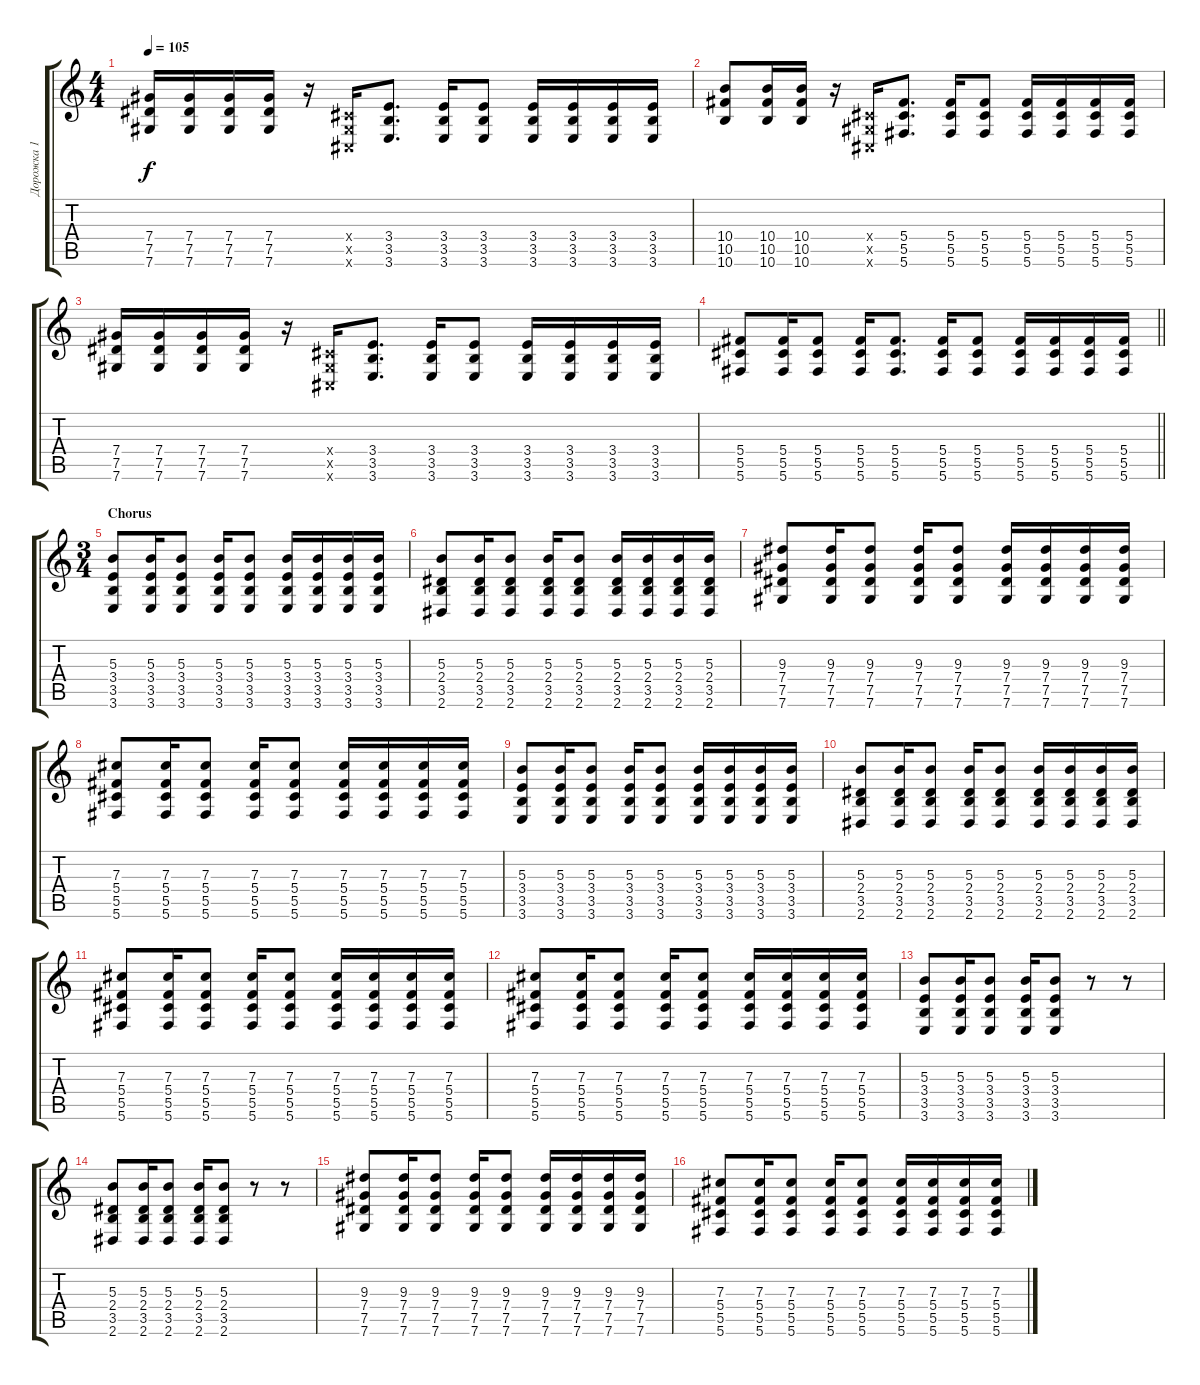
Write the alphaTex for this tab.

\track ("Дорожка 1" "Дорожка 1") {instrument acousticguitarsteel}
\staff {score tabs}
\tuning (Eb4 Bb3 Gb3 Db3 Ab2 Db2) {hide}
\ts (4 4)
\tempo 105
\clef g2
\ks c
(7.4 7.5 7.6).16{dy f} (7.4 7.5 7.6).16 (7.4 7.5 7.6).16 (7.4 7.5 7.6).16 r.16 (0.4{x} 0.5{x} 0.6{x}).16 (3.4 3.5 3.6).8{d} (3.4 3.5 3.6).16 (3.4 3.5 3.6).8 (3.4 3.5 3.6).16 (3.4 3.5 3.6).16 (3.4 3.5 3.6).16 (3.4 3.5 3.6).16 |
(10.4 10.5 10.6).8 (10.4 10.5 10.6).16 (10.4 10.5 10.6).16 r.16 (0.4{x} 0.5{x} 0.6{x}).16 (5.4 5.5 5.6).8{d} (5.4 5.5 5.6).16 (5.4 5.5 5.6).8 (5.4 5.5 5.6).16 (5.4 5.5 5.6).16 (5.4 5.5 5.6).16 (5.4 5.5 5.6).16 |
(7.4 7.5 7.6).16 (7.4 7.5 7.6).16 (7.4 7.5 7.6).16 (7.4 7.5 7.6).16 r.16 (0.4{x} 0.5{x} 0.6{x}).16 (3.4 3.5 3.6).8{d} (3.4 3.5 3.6).16 (3.4 3.5 3.6).8 (3.4 3.5 3.6).16 (3.4 3.5 3.6).16 (3.4 3.5 3.6).16 (3.4 3.5 3.6).16 |
\barLineRight lightlight
(5.4 5.5 5.6).8 (5.4 5.5 5.6).16 (5.4 5.5 5.6).8 (5.4 5.5 5.6).16 (5.4 5.5 5.6).8{d} (5.4 5.5 5.6).16 (5.4 5.5 5.6).8 (5.4 5.5 5.6).16 (5.4 5.5 5.6).16 (5.4 5.5 5.6).16 (5.4 5.5 5.6).16 |
\ts (3 4)
\section ("" "Chorus")
(5.3 3.4 3.5 3.6).8 (5.3 3.4 3.5 3.6).16 (5.3 3.4 3.5 3.6).8 (5.3 3.4 3.5 3.6).16 (5.3 3.4 3.5 3.6).8 (5.3 3.4 3.5 3.6).16 (5.3 3.4 3.5 3.6).16 (5.3 3.4 3.5 3.6).16 (5.3 3.4 3.5 3.6).16 |
(5.3 2.4 3.5 2.6).8 (5.3 2.4 3.5 2.6).16 (5.3 2.4 3.5 2.6).8 (5.3 2.4 3.5 2.6).16 (5.3 2.4 3.5 2.6).8 (5.3 2.4 3.5 2.6).16 (5.3 2.4 3.5 2.6).16 (5.3 2.4 3.5 2.6).16 (5.3 2.4 3.5 2.6).16 |
(9.3 7.4 7.5 7.6).8 (9.3 7.4 7.5 7.6).16 (9.3 7.4 7.5 7.6).8 (9.3 7.4 7.5 7.6).16 (9.3 7.4 7.5 7.6).8 (9.3 7.4 7.5 7.6).16 (9.3 7.4 7.5 7.6).16 (9.3 7.4 7.5 7.6).16 (9.3 7.4 7.5 7.6).16 |
(7.3 5.4 5.5 5.6).8 (7.3 5.4 5.5 5.6).16 (7.3 5.4 5.5 5.6).8 (7.3 5.4 5.5 5.6).16 (7.3 5.4 5.5 5.6).8 (7.3 5.4 5.5 5.6).16 (7.3 5.4 5.5 5.6).16 (7.3 5.4 5.5 5.6).16 (7.3 5.4 5.5 5.6).16 |
(5.3 3.4 3.5 3.6).8 (5.3 3.4 3.5 3.6).16 (5.3 3.4 3.5 3.6).8 (5.3 3.4 3.5 3.6).16 (5.3 3.4 3.5 3.6).8 (5.3 3.4 3.5 3.6).16 (5.3 3.4 3.5 3.6).16 (5.3 3.4 3.5 3.6).16 (5.3 3.4 3.5 3.6).16 |
(5.3 2.4 3.5 2.6).8 (5.3 2.4 3.5 2.6).16 (5.3 2.4 3.5 2.6).8 (5.3 2.4 3.5 2.6).16 (5.3 2.4 3.5 2.6).8 (5.3 2.4 3.5 2.6).16 (5.3 2.4 3.5 2.6).16 (5.3 2.4 3.5 2.6).16 (5.3 2.4 3.5 2.6).16 |
(7.3 5.4 5.5 5.6).8 (7.3 5.4 5.5 5.6).16 (7.3 5.4 5.5 5.6).8 (7.3 5.4 5.5 5.6).16 (7.3 5.4 5.5 5.6).8 (7.3 5.4 5.5 5.6).16 (7.3 5.4 5.5 5.6).16 (7.3 5.4 5.5 5.6).16 (7.3 5.4 5.5 5.6).16 |
(7.3 5.4 5.5 5.6).8 (7.3 5.4 5.5 5.6).16 (7.3 5.4 5.5 5.6).8 (7.3 5.4 5.5 5.6).16 (7.3 5.4 5.5 5.6).8 (7.3 5.4 5.5 5.6).16 (7.3 5.4 5.5 5.6).16 (7.3 5.4 5.5 5.6).16 (7.3 5.4 5.5 5.6).16 |
(5.3 3.4 3.5 3.6).8 (5.3 3.4 3.5 3.6).16 (5.3 3.4 3.5 3.6).8 (5.3 3.4 3.5 3.6).16 (5.3 3.4 3.5 3.6).8 r.8 r.8 |
(5.3 2.4 3.5 2.6).8 (5.3 2.4 3.5 2.6).16 (5.3 2.4 3.5 2.6).8 (5.3 2.4 3.5 2.6).16 (5.3 2.4 3.5 2.6).8 r.8 r.8 |
(9.3 7.4 7.5 7.6).8 (9.3 7.4 7.5 7.6).16 (9.3 7.4 7.5 7.6).8 (9.3 7.4 7.5 7.6).16 (9.3 7.4 7.5 7.6).8 (9.3 7.4 7.5 7.6).16 (9.3 7.4 7.5 7.6).16 (9.3 7.4 7.5 7.6).16 (9.3 7.4 7.5 7.6).16 |
(7.3 5.4 5.5 5.6).8 (7.3 5.4 5.5 5.6).16 (7.3 5.4 5.5 5.6).8 (7.3 5.4 5.5 5.6).16 (7.3 5.4 5.5 5.6).8 (7.3 5.4 5.5 5.6).16 (7.3 5.4 5.5 5.6).16 (7.3 5.4 5.5 5.6).16 (7.3 5.4 5.5 5.6).16
